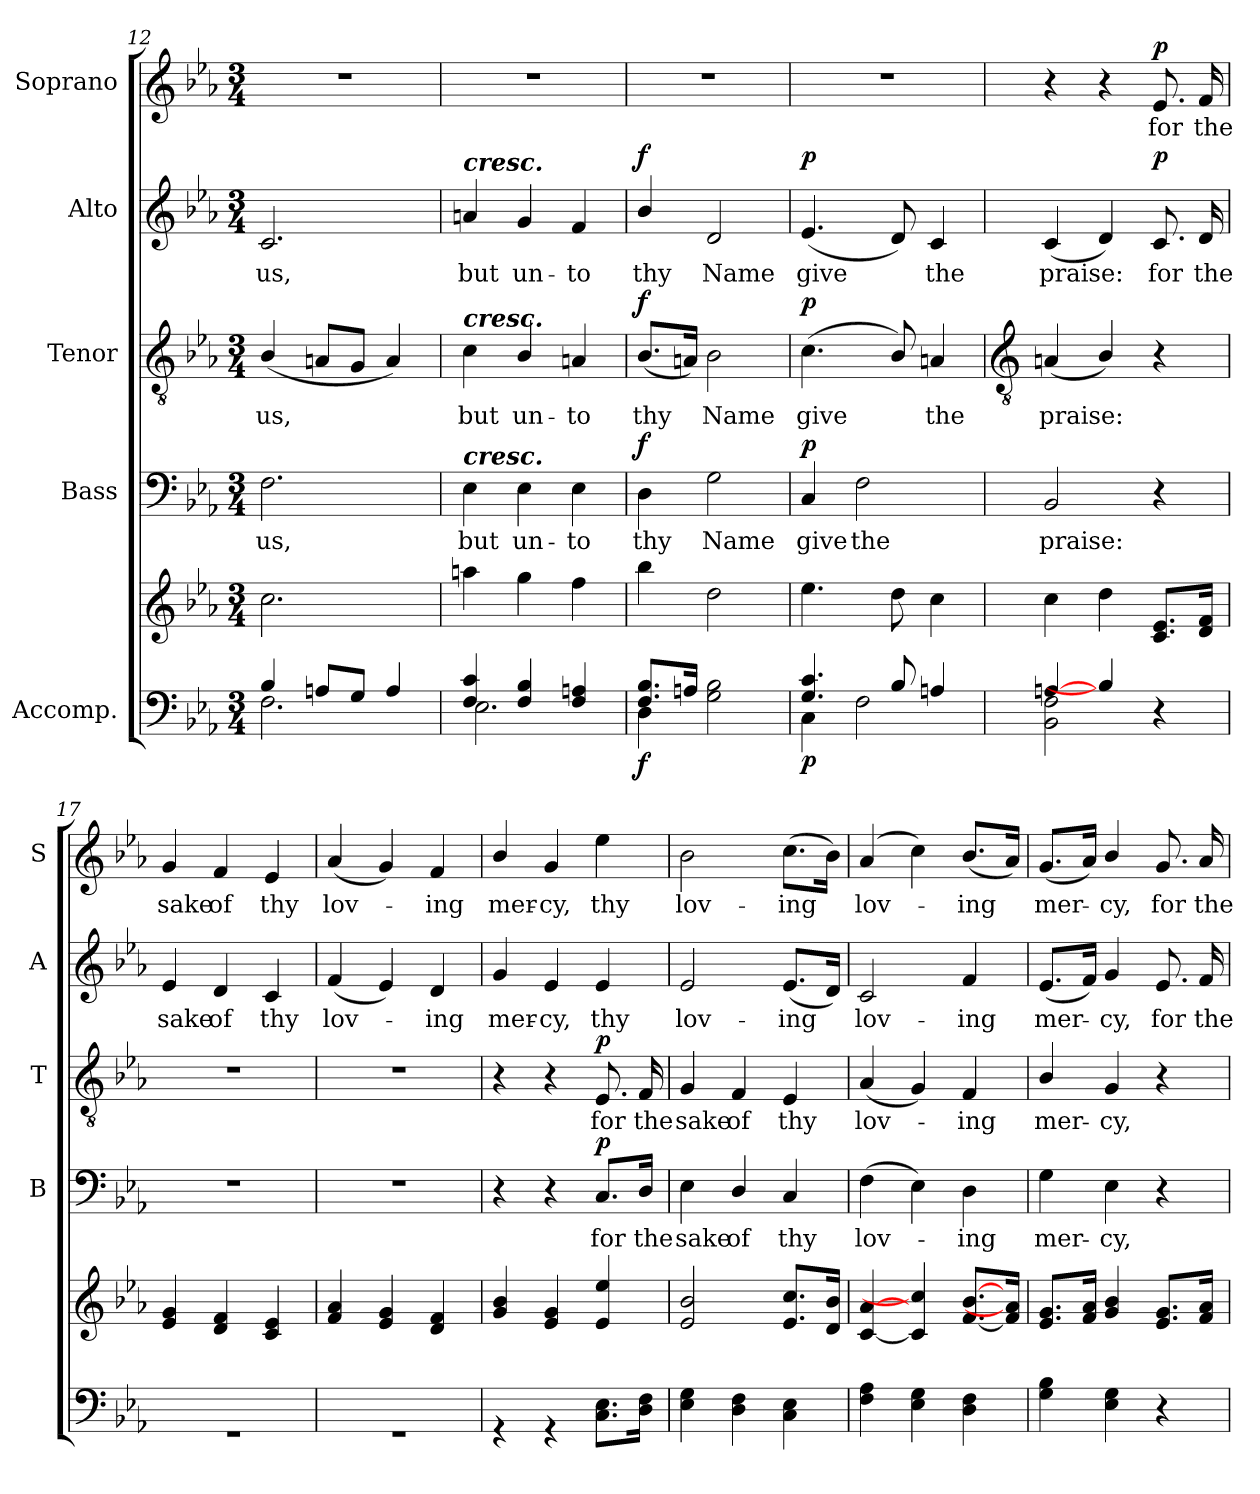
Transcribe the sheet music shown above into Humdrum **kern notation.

**kern	**kern	**dynam	**kern	**text	**dynam	**kern	**text	**dynam	**kern	**text	**dynam	**kern	**text	**dynam
*part5	*part5	*part5	*part4	*part4	*part4	*part3	*part3	*part3	*part2	*part2	*part2	*part1	*part1	*part1
*staff6	*staff5	*staff5/6	*staff4	*staff4	*staff4	*staff3	*staff3	*staff3	*staff2	*staff2	*staff2	*staff1	*staff1	*staff1
*I"Accomp.	*	*	*I"Bass	*	*	*I"Tenor	*	*	*I"Alto	*	*	*I"Soprano	*	*
*	*	*	*I'B	*	*	*I'T	*	*	*I'A	*	*	*I'S	*	*
*clefF4	*clefG2	*	*clefF4	*	*	*clefGv2	*	*	*clefG2	*	*	*clefG2	*	*
*k[b-e-a-]	*k[b-e-a-]	*	*k[b-e-a-]	*	*	*k[b-e-a-]	*	*	*k[b-e-a-]	*	*	*k[b-e-a-]	*	*
*E-:	*E-:	*	*E-:	*	*	*E-:	*	*	*E-:	*	*	*E-:	*	*
*M3/4	*M3/4	*	*M3/4	*	*	*M3/4	*	*	*M3/4	*	*	*M3/4	*	*
=12	=12	=12	=12	=12	=12	=12	=12	=12	=12	=12	=12	=12	=12	=12
*^	*	*	*	*	*	*	*	*	*	*	*	*	*	*
!	!	!	!	!	!LO:LY:b	!	!	!LO:LY:b	!	!	!LO:LY:b	!	!LO:N:vis=1	!	!
4B-/	2.F\	2.cc	.	2.F	us,	.	(<4B-/	us,	.	2.c	us,	.	2.r	.	.
8An/L	.	.	.	.	.	.	8AnL	.	.	.	.	.	.	.	.
8G/J	.	.	.	.	.	.	8GJ	.	.	.	.	.	.	.	.
4A/	.	.	.	.	.	.	4A)	.	.	.	.	.	.	.	.
=13	=13	=13	=13	=13	=13	=13	=13	=13	=13	=13	=13	=13	=13	=13	=13
!	!	!	!	!	!	!	!	!	!	!LO:TX:a:Bi:t=cresc.	!	!	!	!	!
!	!	!	!	!	!	!	!LO:TX:a:Bi:t=cresc.	!	!	!	!	!	!	!	!
!	!	!	!	!LO:TX:a:Bi:t=cresc.	!	!	!	!	!	!	!	!	!	!	!
!	!	!	!	!	!LO:LY:b	!	!	!LO:LY:b	!	!	!LO:LY:b	!	!LO:N:vis=1	!	!
4F/ 4c/	2.E-\	4aan	.	4E-	but	.	4c	but	.	4an	but	.	2.r	.	.
!	!	!	!	!	!LO:LY:b	!	!	!LO:LY:b	!	!	!LO:LY:b	!	!	!	!
4F/ 4B-/	.	4gg	.	4E-	un-	.	4B-/	un-	.	4g	un-	.	.	.	.
!	!	!	!	!	!LO:LY:b	!	!	!LO:LY:b	!	!	!LO:LY:b	!	!	!	!
4F/ 4An/	.	4ff	.	4E-	-to	.	4An	-to	.	4f	-to	.	.	.	.
=14	=14	=14	=14	=14	=14	=14	=14	=14	=14	=14	=14	=14	=14	=14	=14
!	!	!	!LO:DY:b=2	!	!LO:LY:b	!LO:DY:b	!	!LO:LY:b	!LO:DY:b	!	!LO:LY:b	!LO:DY:b	!LO:N:vis=1	!	!
8.F/ 8.B-/L	4D\	4bb-\	f	4D	thy	f	(<8.B-L	thy	f	4b-/	thy	f	2.r	.	.
16An/J	.	.	.	.	.	.	16AnJ)	.	.	.	.	.	.	.	.
!	!	!	!	!	!LO:LY:b	!	!	!LO:LY:b	!	!	!LO:LY:b	!	!	!	!
2ryy	2G\ 2B-\	2dd	.	2G	Name	.	2B-	Name	.	2d	Name	.	.	.	.
=15	=15	=15	=15	=15	=15	=15	=15	=15	=15	=15	=15	=15	=15	=15	=15
!	!	!	!LO:DY:b=2	!	!LO:LY:b	!LO:DY:b	!	!LO:LY:b	!LO:DY:b	!	!LO:LY:b	!LO:DY:b	!LO:N:vis=1	!	!
4.G/ 4.c/	4C\	4.ee-	p	4C	give	p	(<4.c	give	p	(<4.e-	give	p	2.r	.	.
!	!	!	!	!	!LO:LY:b	!	!	!	!	!	!	!	!	!	!
.	2F\	.	.	2F	the	.	.	.	.	.	.	.	.	.	.
8B-/	.	8dd	.	.	.	.	8B-/)	.	.	8d)	.	.	.	.	.
!	!	!	!	!	!	!	!	!LO:LY:b	!	!	!LO:LY:b	!	!	!	!
4An/	.	4cc	.	.	.	.	4An	the	.	4c	the	.	.	.	.
!!LO:LB:g=z
=16	=16	=16	=16	=16	=16	=16	=16	=16	=16	=16	=16	=16	=16	=16	=16
*	*	*	*	*	*	*	*clefGv2	*	*	*	*	*	*	*	*
!	!	!	!	!	!LO:LY:b	!	!	!LO:LY:b	!	!	!LO:LY:b	!	!	!	!
[4An/	2BB-\ 2F\	4cc	.	2BB-	praise:	.	(<4An	praise:	.	(<4c	praise:	.	4r	.	.
4B-/]	.	4dd	.	.	.	.	4B-/)	.	.	4d)	.	.	4r	.	.
!	!	!	!	!	!	!	!	!	!	!	!LO:LY:b	!LO:DY:b	!	!LO:LY:b	!LO:DY:b
4ryy	4r	8.c 8.e-L	.	4r	.	.	4r	.	.	8.c	for	p	8.e-	for	p
!	!	!	!	!	!	!	!	!	!	!	!LO:LY:b	!	!	!LO:LY:b	!
.	.	16d 16fJ	.	.	.	.	.	.	.	16d	the	.	16f	the	.
=17	=17	=17	=17	=17	=17	=17	=17	=17	=17	=17	=17	=17	=17	=17	=17
!LO:N:vis=1	!LO:N:vis=1	!	!	!LO:N:vis=1	!	!	!LO:N:vis=1	!	!	!	!LO:LY:b	!	!	!LO:LY:b	!
2.ryy	2.r	4e- 4g	.	2.r	.	.	2.r	.	.	4e-	sake	.	4g	sake	.
!	!	!	!	!	!	!	!	!	!	!	!LO:LY:b	!	!	!LO:LY:b	!
.	.	4d 4f	.	.	.	.	.	.	.	4d	of	.	4f	of	.
!	!	!	!	!	!	!	!	!	!	!	!LO:LY:b	!	!	!LO:LY:b	!
.	.	4c 4e-	.	.	.	.	.	.	.	4c	thy	.	4e-	thy	.
=18	=18	=18	=18	=18	=18	=18	=18	=18	=18	=18	=18	=18	=18	=18	=18
!LO:N:vis=1	!LO:N:vis=1	!	!	!LO:N:vis=1	!	!	!LO:N:vis=1	!	!	!	!LO:LY:b	!	!	!LO:LY:b	!
2.ryy	2.r	4f 4a-	.	2.r	.	.	2.r	.	.	(<4f	lov-	.	(<4a-	lov-	.
.	.	4e- 4g	.	.	.	.	.	.	.	4e-)	.	.	4g)	.	.
!	!	!	!	!	!	!	!	!	!	!	!LO:LY:b	!	!	!LO:LY:b	!
.	.	4d 4f	.	.	.	.	.	.	.	4d	ing	.	4f	ing	.
=19	=19	=19	=19	=19	=19	=19	=19	=19	=19	=19	=19	=19	=19	=19	=19
!LO:N:vis=1	!	!	!	!	!	!	!	!	!	!	!LO:LY:b	!	!	!LO:LY:b	!
2.ryy	4r	4g/ 4b-/	.	4r	.	.	4r	.	.	4g	mer-	.	4b-/	mer-	.
!	!	!	!	!	!	!	!	!	!	!	!LO:LY:b	!	!	!LO:LY:b	!
.	4r	4e- 4g	.	4r	.	.	4r	.	.	4e-	-cy,	.	4g	-cy,	.
!	!	!	!	!	!LO:LY:b	!LO:DY:b	!	!LO:LY:b	!LO:DY:b	!	!LO:LY:b	!	!	!LO:LY:b	!
.	8.C\ 8.E-\L	4e- 4ee-	.	8.C/L	for	p	8.E-	for	p	4e-	thy	.	4ee-	thy	.
!	!	!	!	!	!LO:LY:b	!	!	!LO:LY:b	!	!	!	!	!	!	!
.	16D\ 16F\J	.	.	16D/Jk	the	.	16F	the	.	.	.	.	.	.	.
=20	=20	=20	=20	=20	=20	=20	=20	=20	=20	=20	=20	=20	=20	=20	=20
!LO:N:vis=1	!	!	!	!	!LO:LY:b	!	!	!LO:LY:b	!	!	!LO:LY:b	!	!	!LO:LY:b	!
2.ryy	4E-\ 4G\	2e- 2b-	.	4E-	sake	.	4G	sake	.	2e-	lov-	.	2b-	lov-	.
!	!	!	!	!	!LO:LY:b	!	!	!LO:LY:b	!	!	!	!	!	!	!
.	4D\ 4F\	.	.	4D/	of	.	4F	of	.	.	.	.	.	.	.
!	!	!	!	!	!LO:LY:b	!	!	!LO:LY:b	!	!	!LO:LY:b	!	!	!LO:LY:b	!
.	4C\ 4E-\	8.e- 8.ccL	.	4C	thy	.	4E-	thy	.	(<8.e-L	-ing	.	(>8.ccL	-ing	.
.	.	16d 16b-J	.	.	.	.	.	.	.	16dJ)	.	.	16b-J)	.	.
*v	*v	*	*	*	*	*	*	*	*	*	*	*	*	*	*
=21	=21	=21	=21	=21	=21	=21	=21	=21	=21	=21	=21	=21	=21	=21
!	!	!	!	!LO:LY:b	!	!	!LO:LY:b	!	!	!LO:LY:b	!	!	!LO:LY:b	!
4F\ 4A-\	[4c [4a-	.	(>4F	lov-	.	(<4A-	lov-	.	2c	lov-	.	(<4a-	lov-	.
4E-\ 4G\	4c] 4cc]	.	4E-)	.	.	4G)	.	.	.	.	.	4cc)	.	.
!	!	!	!	!LO:LY:b	!	!	!LO:LY:b	!	!	!LO:LY:b	!	!	!LO:LY:b	!
4D\ 4F\	[8.f [8.b-L	.	4D	ing	.	4F	ing	.	4f	-ing	.	(<8.b-L	ing	.
.	16f] 16a-]J	.	.	.	.	.	.	.	.	.	.	16a-J)	.	.
=22	=22	=22	=22	=22	=22	=22	=22	=22	=22	=22	=22	=22	=22	=22
!	!	!	!	!LO:LY:b	!	!	!LO:LY:b	!	!	!LO:LY:b	!	!	!LO:LY:b	!
4G\ 4B-\	8.e- 8.gL	.	4G	mer-	.	4B-/	mer-	.	(<8.e-L	mer-	.	(<8.gL	mer-	.
.	16f 16a-J	.	.	.	.	.	.	.	16fJ)	.	.	16a-J)	.	.
!	!	!	!	!LO:LY:b	!	!	!LO:LY:b	!	!	!LO:LY:b	!	!	!LO:LY:b	!
4E-\ 4G\	4g/ 4b-/	.	4E-	-cy,	.	4G	-cy,	.	4g	cy,	.	4b-/	cy,	.
!	!	!	!	!	!	!	!	!	!	!LO:LY:b	!	!	!LO:LY:b	!
4r	8.e- 8.gL	.	4r	.	.	4r	.	.	8.e-	for	.	8.g	for	.
!	!	!	!	!	!	!	!	!	!	!LO:LY:b	!	!	!LO:LY:b	!
.	16f 16a-J	.	.	.	.	.	.	.	16f	the	.	16a-	the	.
=	=	=	=	=	=	=	=	=	=	=	=	=	=	=
*-	*-	*-	*-	*-	*-	*-	*-	*-	*-	*-	*-	*-	*-	*-
